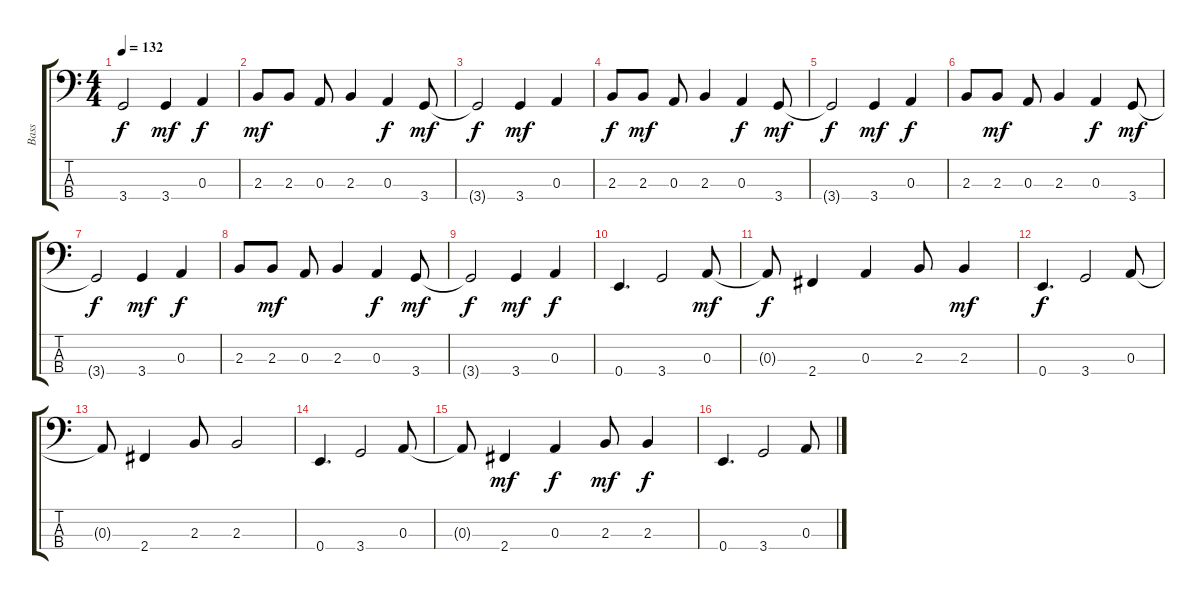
\track ("Bass" "Bass") {instrument acousticbass}
\staff {score tabs}
\tuning (G2 D2 A1 E1) {hide}
\ts (4 4)
\tempo 132
\clef f4
\ks c
3.4{t}.2{dy f} 3.4.4{dy mf} 0.3.4{dy f} |
2.3.8{dy mf} 2.3.8 0.3.8 2.3.4 0.3.4{dy f} 3.4.8{dy mf} |
3.4{t}.2{dy f} 3.4.4{dy mf} 0.3.4 |
2.3.8{dy f} 2.3.8{dy mf} 0.3.8 2.3.4 0.3.4{dy f} 3.4.8{dy mf} |
3.4{t}.2{dy f} 3.4.4{dy mf} 0.3.4{dy f} |
2.3.8 2.3.8{dy mf} 0.3.8 2.3.4 0.3.4{dy f} 3.4.8{dy mf} |
3.4{t}.2{dy f} 3.4.4{dy mf} 0.3.4{dy f} |
2.3.8 2.3.8{dy mf} 0.3.8 2.3.4 0.3.4{dy f} 3.4.8{dy mf} |
3.4{t}.2{dy f} 3.4.4{dy mf} 0.3.4{dy f} |
0.4.4{d} 3.4.2 0.3.8{dy mf} |
0.3{t}.8{dy f} 2.4.4 0.3.4 2.3.8 2.3.4{dy mf} |
0.4.4{d dy f} 3.4.2 0.3.8 |
0.3{t}.8 2.4.4 2.3.8 2.3.2 |
0.4.4{d} 3.4.2 0.3.8 |
0.3{t}.8 2.4.4{dy mf} 0.3.4{dy f} 2.3.8{dy mf} 2.3.4{dy f} |
0.4.4{d} 3.4.2 0.3.8
